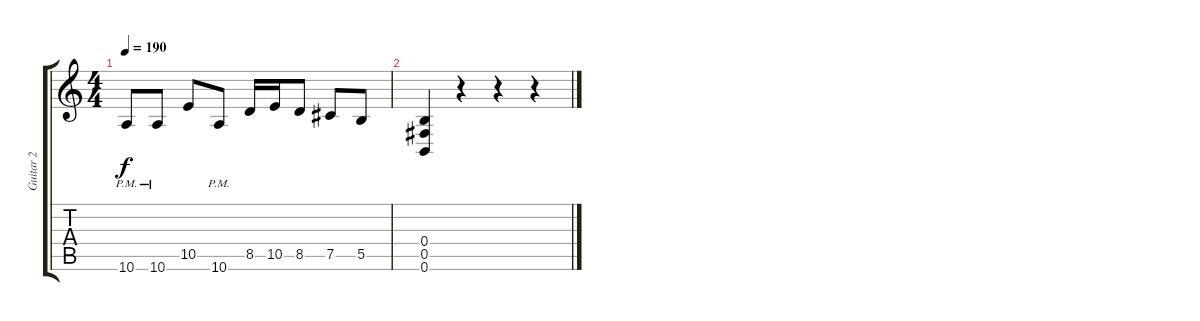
\track ("Guitar 2" "Guitar 2") {instrument distortionguitar}
\staff {score tabs}
\tuning (Db4 Ab3 E3 B2 Gb2 B1) {hide}
\ts (4 4)
\tempo 190
\clef g2
\ks c
10.6{pm}.8{dy f} 10.6{pm}.8 10.5.8 10.6{pm}.8 8.5.16 10.5.16 8.5.8 7.5.8 5.5.8 |
(0.4 0.5 0.6).4 r.4 r.4 r.4
